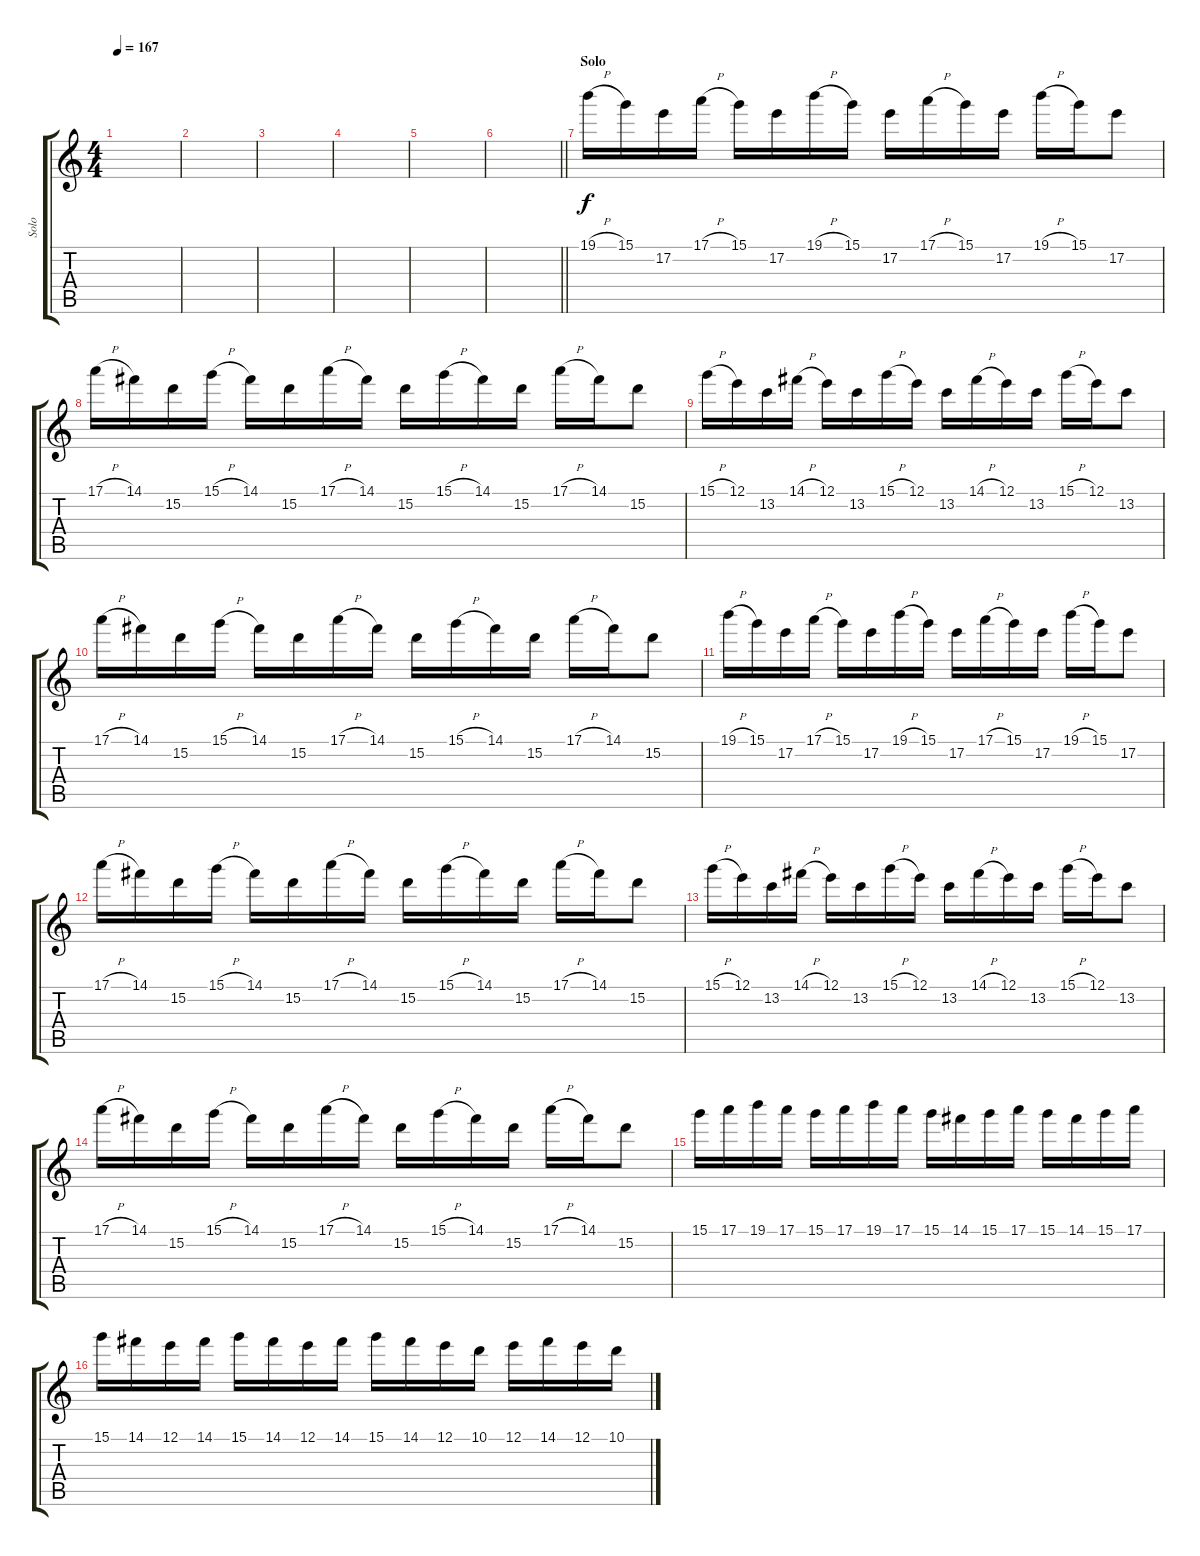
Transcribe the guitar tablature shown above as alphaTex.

\track ("Solo" "Solo") {instrument distortionguitar}
\staff {score tabs}
\tuning (E4 B3 G3 D3 A2 E2) {hide}
\ts (4 4)
\tempo 167
\clef g2
\ks c
|
|
|
|
|
\barLineRight lightlight
|
\section ("" "Solo")
19.1{h}.16 15.1.16 17.2.16 17.1{h}.16 15.1.16 17.2.16 19.1{h}.16 15.1.16 17.2.16 17.1{h}.16 15.1.16 17.2.16 19.1{h}.16 15.1.16 17.2.8 |
17.1{h}.16 14.1.16 15.2.16 15.1{h}.16 14.1.16 15.2.16 17.1{h}.16 14.1.16 15.2.16 15.1{h}.16 14.1.16 15.2.16 17.1{h}.16 14.1.16 15.2.8 |
15.1{h}.16 12.1.16 13.2.16 14.1{h}.16 12.1.16 13.2.16 15.1{h}.16 12.1.16 13.2.16 14.1{h}.16 12.1.16 13.2.16 15.1{h}.16 12.1.16 13.2.8 |
17.1{h}.16 14.1.16 15.2.16 15.1{h}.16 14.1.16 15.2.16 17.1{h}.16 14.1.16 15.2.16 15.1{h}.16 14.1.16 15.2.16 17.1{h}.16 14.1.16 15.2.8 |
19.1{h}.16 15.1.16 17.2.16 17.1{h}.16 15.1.16 17.2.16 19.1{h}.16 15.1.16 17.2.16 17.1{h}.16 15.1.16 17.2.16 19.1{h}.16 15.1.16 17.2.8 |
17.1{h}.16 14.1.16 15.2.16 15.1{h}.16 14.1.16 15.2.16 17.1{h}.16 14.1.16 15.2.16 15.1{h}.16 14.1.16 15.2.16 17.1{h}.16 14.1.16 15.2.8 |
15.1{h}.16 12.1.16 13.2.16 14.1{h}.16 12.1.16 13.2.16 15.1{h}.16 12.1.16 13.2.16 14.1{h}.16 12.1.16 13.2.16 15.1{h}.16 12.1.16 13.2.8 |
17.1{h}.16 14.1.16 15.2.16 15.1{h}.16 14.1.16 15.2.16 17.1{h}.16 14.1.16 15.2.16 15.1{h}.16 14.1.16 15.2.16 17.1{h}.16 14.1.16 15.2.8 |
15.1.16 17.1.16 19.1.16 17.1.16 15.1.16 17.1.16 19.1.16 17.1.16 15.1.16 14.1.16 15.1.16 17.1.16 15.1.16 14.1.16 15.1.16 17.1.16 |
15.1.16 14.1.16 12.1.16 14.1.16 15.1.16 14.1.16 12.1.16 14.1.16 15.1.16 14.1.16 12.1.16 10.1.16 12.1.16 14.1.16 12.1.16 10.1.16
